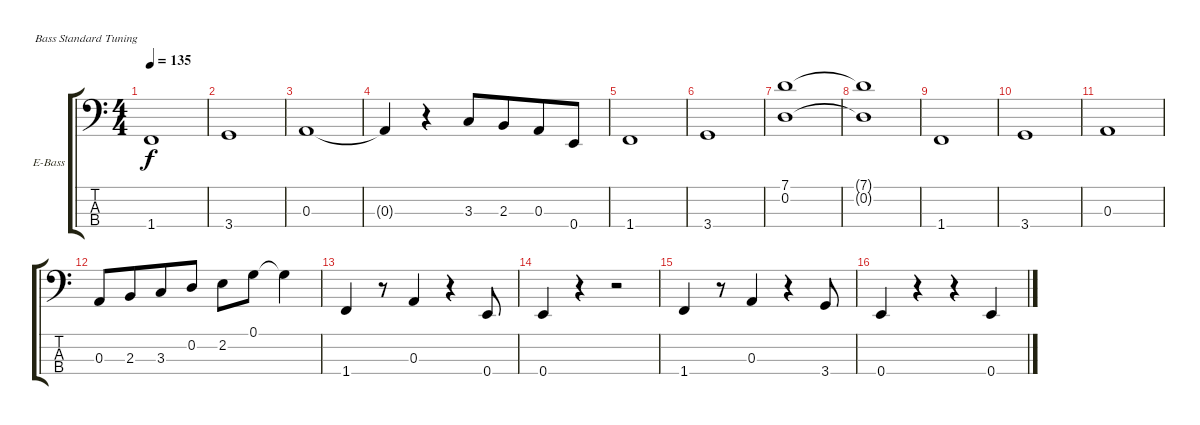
\bracketExtendMode groupsimilarinstruments
\firstSystemTrackNameOrientation horizontal
\otherSystemsTrackNameOrientation horizontal
\track ("Electric Bass" "E-Bass") {instrument electricbassfinger}
\staff {score tabs}
\tuning (G2 D2 A1 E1)
\ts (4 4)
\tempo 135
\clef f4
\scale
0.333333
\ks c
1.4.1{dy f} |
\scale
0.333333 3.4.1 |
\scale
0.333333 0.3.1 |
\scale
0.333333 0.3{t}.4 r.4 3.3.8 2.3.8{beam merge} 0.3.8 0.4.8 |
\scale
0.333333 1.4.1 |
\scale
0.333333 3.4.1 |
\scale
0.333333 (7.1 0.2).1 |
\scale
0.333333 (7.1{t} 0.2{t}).1 |
\scale
0.333333 1.4.1 |
\scale
0.333333 3.4.1 |
\scale
0.333333 0.3.1 |
\scale
0.333333 0.3.8 2.3.8{beam merge} 3.3.8 0.2.8 2.2.8 0.1.8 0.1{t}.4 |
\scale
0.333333 1.4.4 r.8 0.3.4 r.4 0.4.8 |
\scale
0.333333 0.4.4 r.4 r.2 |
\scale
0.333333 1.4.4 r.8 0.3.4 r.4 3.4.8 |
\scale
0.333333 0.4.4 r.4 r.4 0.4.4
